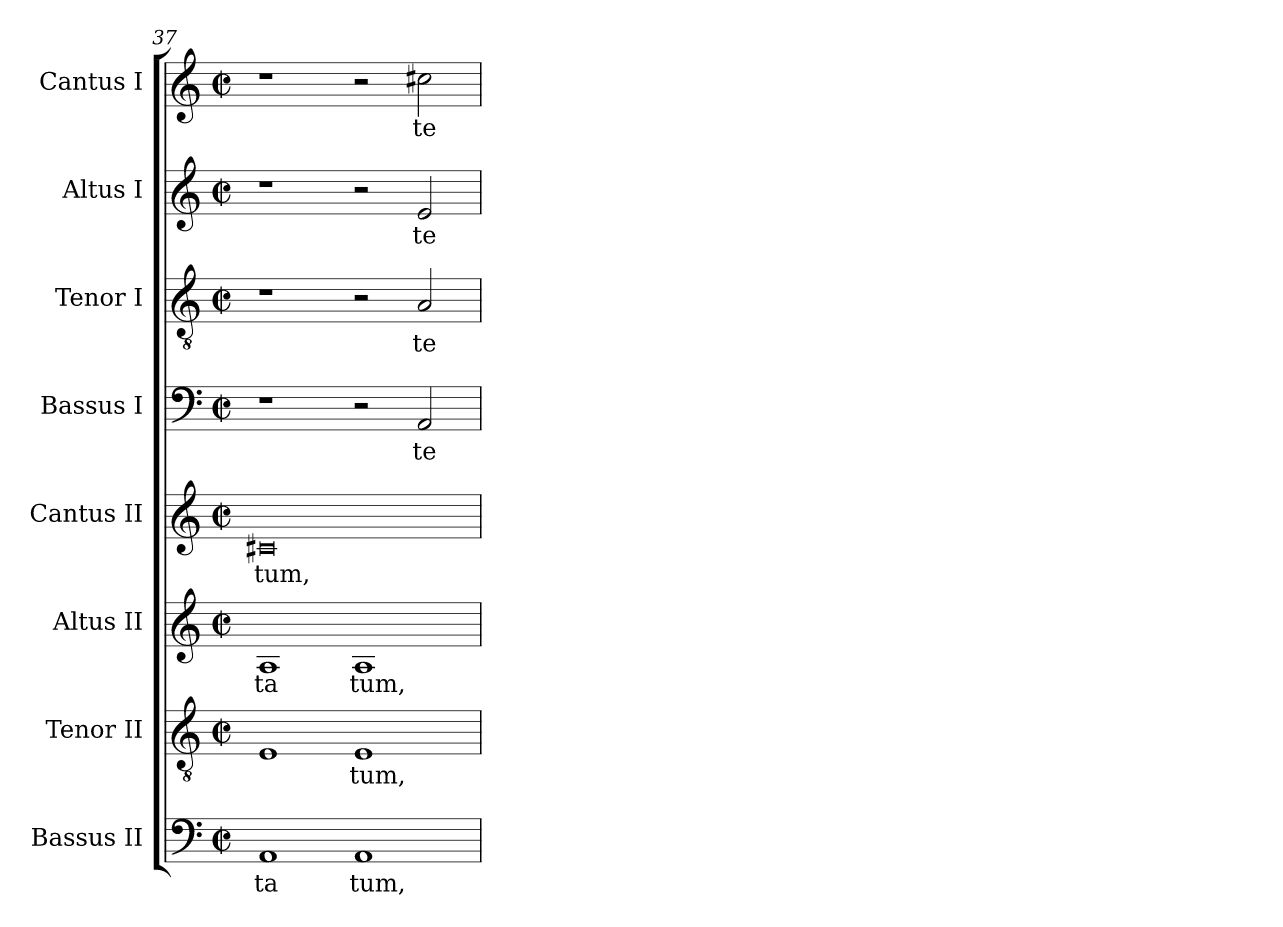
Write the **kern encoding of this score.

**kern	**text	**kern	**text	**kern	**text	**kern	**text	**kern	**text	**kern	**text	**kern	**text	**kern	**text
*part8	*part8	*part7	*part7	*part6	*part6	*part5	*part5	*part4	*part4	*part3	*part3	*part2	*part2	*part1	*part1
*staff8	*staff8	*staff7	*staff7	*staff6	*staff6	*staff5	*staff5	*staff4	*staff4	*staff3	*staff3	*staff2	*staff2	*staff1	*staff1
*I"Bassus II	*	*I"Tenor II	*	*I"Altus II	*	*I"Cantus II	*	*I"Bassus I	*	*I"Tenor I	*	*I"Altus I	*	*I"Cantus I	*
*clefF4	*	*clefGv2	*	*clefG2	*	*clefG2	*	*clefF4	*	*clefGv2	*	*clefG2	*	*clefG2	*
*M2/2	*	*M2/2	*	*M2/2	*	*M2/2	*	*M2/2	*	*M2/2	*	*M2/2	*	*M2/2	*
*met(c|)	*	*met(c|)	*	*met(c|)	*	*met(c|)	*	*met(c|)	*	*met(c|)	*	*met(c|)	*	*met(c|)	*
=37	=37	=37	=37	=37	=37	=37	=37	=37	=37	=37	=37	=37	=37	=37	=37
!	!LO:LY:b:cj	!	!	!	!LO:LY:b:cj	!	!LO:LY:b:cj	!	!	!	!	!	!	!	!
1AA	ta	1E	.	1A	ta	0c#X	tum,	1r	.	1r	.	1r	.	1r	.
!	!LO:LY:b:cj	!	!LO:LY:b:cj	!	!LO:LY:b:cj	!	!	!	!	!	!	!	!	!	!
1AA	tum,	1E	tum,	1A	tum,	.	.	2r	.	2r	.	2r	.	2r	.
!	!	!	!	!	!	!	!	!	!LO:LY:b:cj	!	!LO:LY:b:cj	!	!LO:LY:b:cj	!	!LO:LY:b:cj
.	.	.	.	.	.	.	.	2AA/	te	2A/	te	2e/	te	2cc#X\	te
=	=	=	=	=	=	=	=	=	=	=	=	=	=	=	=
*-	*-	*-	*-	*-	*-	*-	*-	*-	*-	*-	*-	*-	*-	*-	*-
